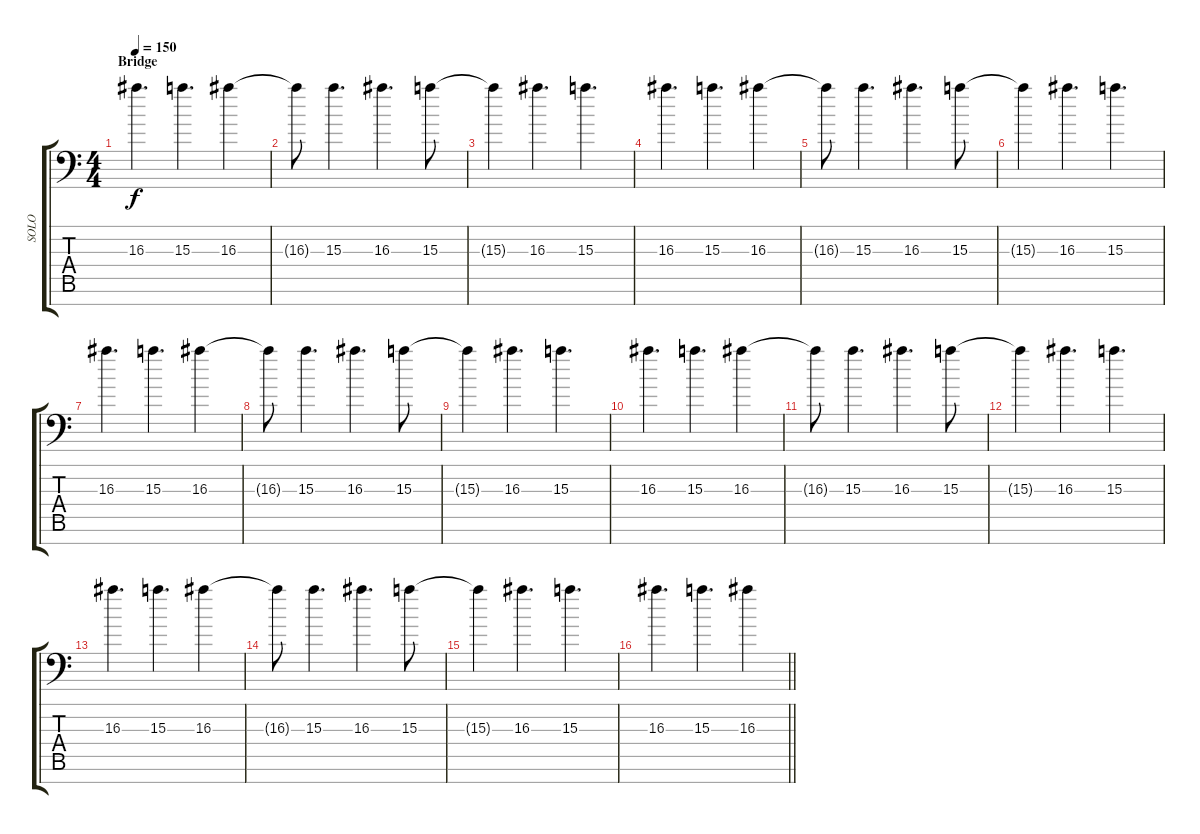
\track ("SOLO" "SOLO") {instrument distortionguitar}
\staff {score tabs}
\tuning (Eb4 Bb3 Gb3 Db3 Ab2 Eb2 Bb1) {hide}
\ts (4 4)
\section ("" "Bridge")
\tempo 150
\clef f4
\ks c
16.3.4{d dy f volume 7} 15.3.4{d} 16.3.4 |
16.3{t}.8 15.3.4{d} 16.3.4{d} 15.3.8 |
15.3{t}.4 16.3.4{d} 15.3.4{d} |
16.3.4{d} 15.3.4{d} 16.3.4 |
16.3{t}.8 15.3.4{d} 16.3.4{d} 15.3.8 |
15.3{t}.4 16.3.4{d} 15.3.4{d} |
16.3.4{d} 15.3.4{d} 16.3.4 |
16.3{t}.8 15.3.4{d} 16.3.4{d} 15.3.8 |
15.3{t}.4 16.3.4{d} 15.3.4{d} |
16.3.4{d} 15.3.4{d} 16.3.4 |
16.3{t}.8 15.3.4{d} 16.3.4{d} 15.3.8 |
15.3{t}.4 16.3.4{d} 15.3.4{d} |
16.3.4{d} 15.3.4{d} 16.3.4 |
16.3{t}.8 15.3.4{d} 16.3.4{d} 15.3.8 |
15.3{t}.4 16.3.4{d} 15.3.4{d} |
\barLineRight lightlight
16.3.4{d} 15.3.4{d} 16.3.4
